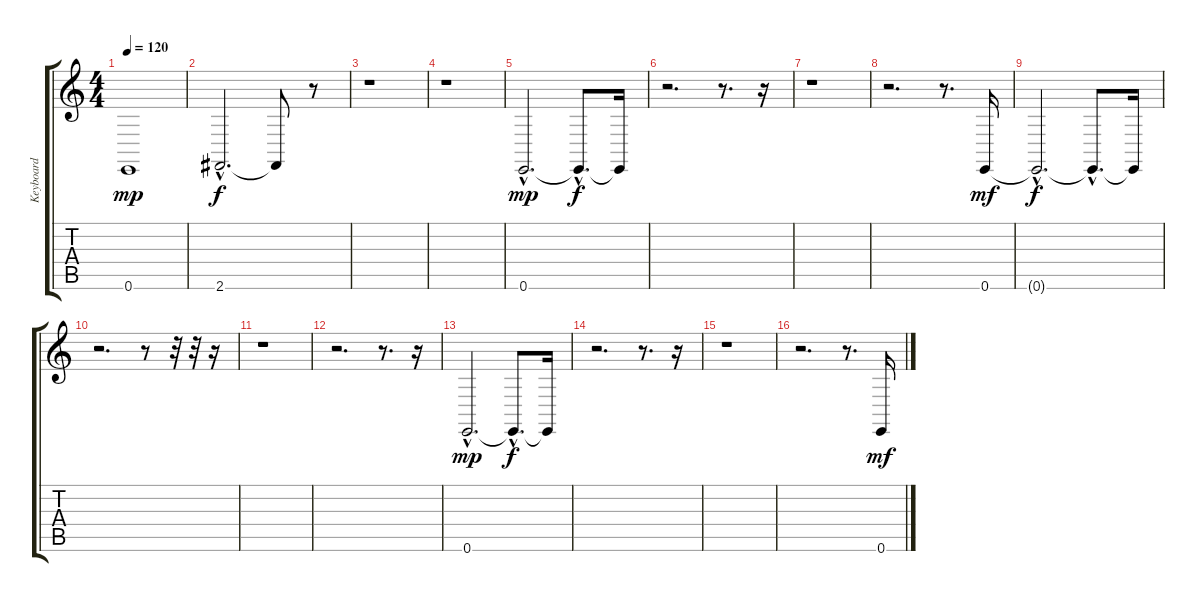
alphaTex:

\track ("Keyboard" "Keyboard") {instrument synthstrings1}
\staff {score tabs}
\tuning (E4 B3 G3 D3 A2 E2) {hide}
\ts (4 4)
\tempo 120
\clef g2
\ks c
0.6.1{dy mp} |
2.6{hac}.2{d dy f} 2.6{t}.8 r.8 |
r.1 |
r.1 |
0.6{hac}.2{d dy mp} 0.6{hac t}.8{d dy f} 0.6{t}.16 |
r.2{d} r.8{d} r.16 |
r.1 |
r.2{d} r.8{d} 0.6.16{dy mf} |
0.6{hac t}.2{d dy f} 0.6{hac t}.8{d} 0.6{t}.16 |
r.2{d} r.8 r.32 r.32 r.16 |
r.1 |
r.2{d} r.8{d} r.16 |
0.6{hac}.2{d dy mp} 0.6{hac t}.8{d dy f} 0.6{t}.16 |
r.2{d} r.8{d} r.16 |
r.1 |
r.2{d} r.8{d} 0.6.16{dy mf}
